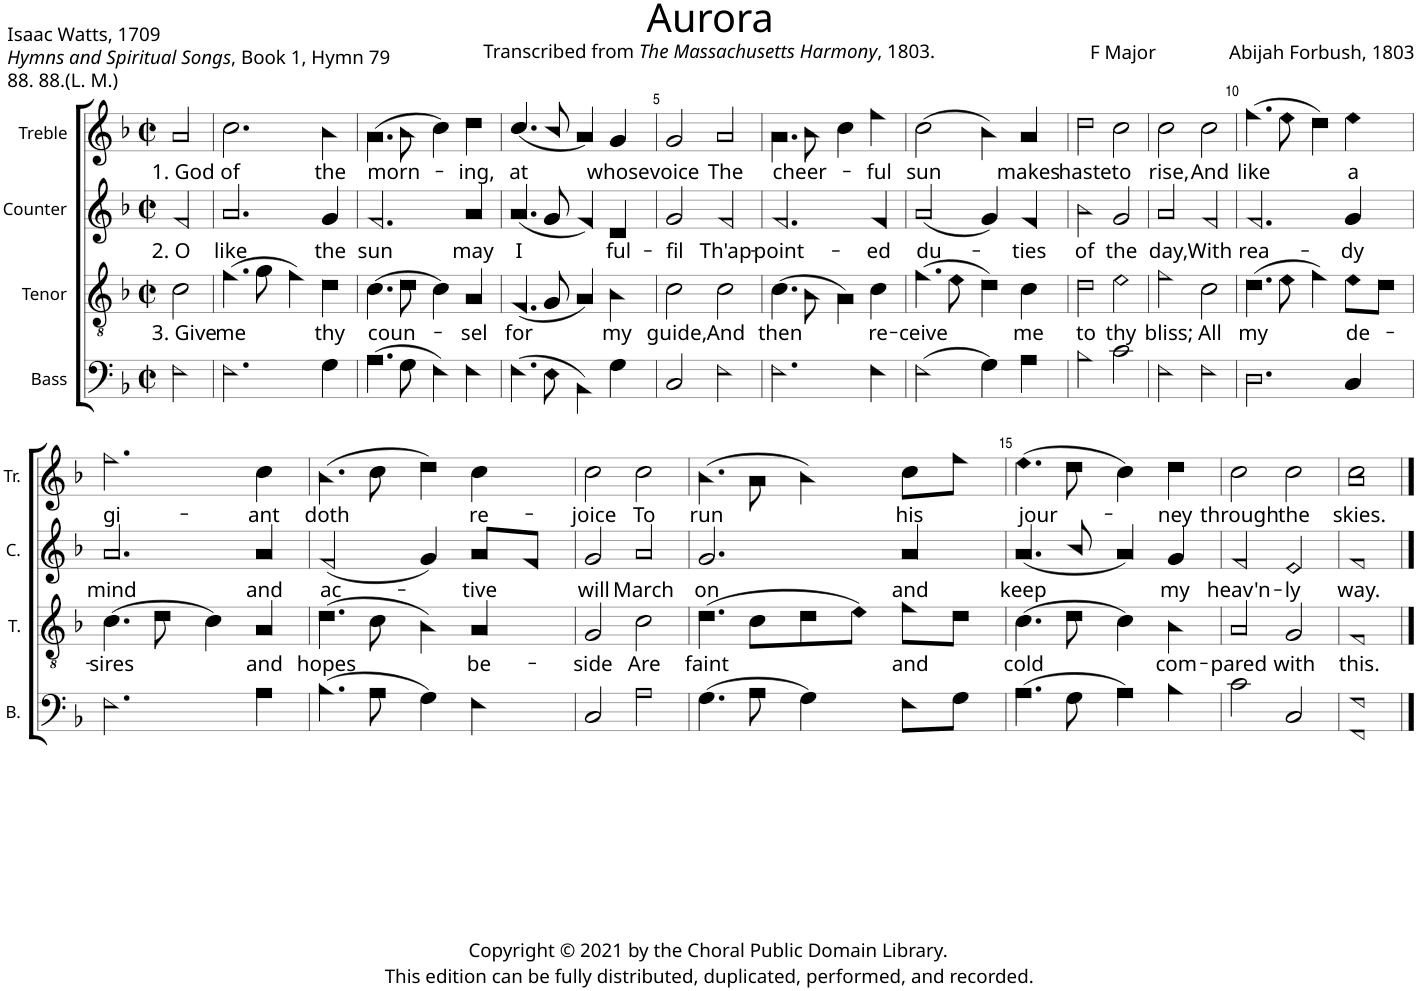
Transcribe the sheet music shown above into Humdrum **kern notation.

**kern	**kern	**text	**kern	**text	**kern	**text
*part4	*part3	*part3	*part2	*part2	*part1	*part1
*staff4	*staff3	*staff3	*staff2	*staff2	*staff1	*staff1
*I"Bass	*I"Tenor	*	*I"Counter	*	*I"Treble	*
*I'B.	*I'T.	*	*I'C.	*	*I'Tr.	*
*clefF4	*clefGv2	*	*clefG2	*	*clefG2	*
*k[b-]	*k[b-]	*	*k[b-]	*	*k[b-]	*
*M2/2	*M2/2	*	*M2/2	*	*M2/2	*
*met(c|)	*met(c|)	*	*met(c|)	*	*met(c|)	*
=1	=1	=1	=1	=1	=1	=1
!	!	!LO:LY:b	!	!LO:LY:b	!	!LO:LY:b
2F!\	2c!\	3. Give	2f!/	2. O	2a!/	1. God
=2	=2	=2	=2	=2	=2	=2
!	!	!LO:LY:b	!	!LO:LY:b	!	!LO:LY:b
2.F!\	(4.f!\	me	2.a!/	like	2.cc!\	of
.	8g!\	.	.	.	.	.
.	4f!\)	.	.	.	.	.
!	!	!LO:LY:b	!	!LO:LY:b	!	!LO:LY:b
4G!\	4d!\	thy	4g!/	the	4b-!\	the
=3	=3	=3	=3	=3	=3	=3
!	!	!LO:LY:b	!	!LO:LY:b	!	!LO:LY:b
(4.A!\	(4.c!\	coun-	2.f!/	sun	(4.a!\	morn-
8G!\	8d!\	.	.	.	8b-!\	.
4F!\)	4c!\)	.	.	.	4cc!\)	.
!	!	!LO:LY:b	!	!LO:LY:b	!	!LO:LY:b
4F!\	4A!/	-sel	4a!/	may	4dd!\	-ing,
=4	=4	=4	=4	=4	=4	=4
!	!	!LO:LY:b	!	!LO:LY:b	!	!LO:LY:b
(4.F!\	(4.F!/	for	(4.a!/	I	(4.cc!/	at
8E!\	8G!/	.	8g!/	.	8b-!/	.
4BB-!\)	4A!/)	.	4f!/)	.	4a!/)	.
!	!	!LO:LY:b	!	!LO:LY:b	!	!LO:LY:b
4G!\	4B-!\	my	4d!/	ful-	4g!/	whose
=5	=5	=5	=5	=5	=5	=5
!	!	!LO:LY:b	!	!LO:LY:b	!	!LO:LY:b
2C!/	2c!\	guide,	2g!/	-fil	2g!/	voice
!	!	!LO:LY:b	!	!LO:LY:b	!	!LO:LY:b
2F!\	2c!\	And	2f!/	Th'ap-	2a!/	The
=6	=6	=6	=6	=6	=6	=6
!	!	!LO:LY:b	!	!LO:LY:b	!	!LO:LY:b
2.F!\	(4.c!\	then	2.f!/	-point-	4.a!\	cheer-
.	8B-!\	.	.	.	8b-!\	.
.	4A!\)	.	.	.	4cc!\	.
!	!	!LO:LY:b	!	!LO:LY:b	!	!LO:LY:b
4F!\	4c!\	re-	4f!/	-ed	4ff!\	-ful
=7	=7	=7	=7	=7	=7	=7
!	!	!LO:LY:b	!	!LO:LY:b	!	!LO:LY:b
(2F!\	(4.f!\	-ceive	(2a!/	du-	(2cc!\	sun
.	8e!\	.	.	.	.	.
4G!\)	4d!\)	.	4g!/)	.	4b-!\)	.
!	!	!LO:LY:b	!	!LO:LY:b	!	!LO:LY:b
4A!\	4c!\	me	4f!/	-ties	4a!/	makes
=8	=8	=8	=8	=8	=8	=8
!	!	!LO:LY:b	!	!LO:LY:b	!	!LO:LY:b
2B-!\	2d!\	to	2b-!\	of	2dd!\	haste
!	!	!LO:LY:b	!	!LO:LY:b	!	!LO:LY:b
2c!\	2e!\	thy	2g!/	the	2cc!\	to
=9	=9	=9	=9	=9	=9	=9
!	!	!LO:LY:b	!	!LO:LY:b	!	!LO:LY:b
2F!\	2f!\	bliss;	2a!/	day,	2cc!\	rise,
!	!	!LO:LY:b	!	!LO:LY:b	!	!LO:LY:b
2F!\	2c!\	All	2f!/	With	2cc!\	And
=10	=10	=10	=10	=10	=10	=10
!	!	!LO:LY:b	!	!LO:LY:b	!	!LO:LY:b
2.D!\	(4.d!\	my	2.f!/	rea-	(4.ff!\	like
.	8e!\	.	.	.	8ee!\	.
.	4f!\)	.	.	.	4dd!\)	.
!	!	!LO:LY:b	!	!LO:LY:b	!	!LO:LY:b
4C!/	8e!\L	de-	4g!/	-dy	4ee!\	a
.	8d!\J	.	.	.	.	.
!!LO:LB:g=z
=11	=11	=11	=11	=11	=11	=11
!	!	!LO:LY:b	!	!LO:LY:b	!	!LO:LY:b
2.F!\	(4.c!\	-sires	2.a!/	mind	2.ff!\	gi-
.	8d!\	.	.	.	.	.
.	4c!\)	.	.	.	.	.
!	!	!LO:LY:b	!	!LO:LY:b	!	!LO:LY:b
4A!\	4A!/	and	4a!/	and	4cc!\	-ant
=12	=12	=12	=12	=12	=12	=12
!	!	!LO:LY:b	!	!LO:LY:b	!	!LO:LY:b
(4.B-!\	(4.d!\	hopes	(2f!/	ac-	(4.b-!\	doth
8A!\	8c!\	.	.	.	8cc!\	.
4G!\)	4B-!\)	.	4g!/)	.	4dd!\)	.
!	!	!LO:LY:b	!	!LO:LY:b	!	!LO:LY:b
4F!\	4A!/	be-	8a!/L	-tive	4cc!\	re-
.	.	.	8f!/J	.	.	.
=13	=13	=13	=13	=13	=13	=13
!	!	!LO:LY:b	!	!LO:LY:b	!	!LO:LY:b
2C!/	2G!/	-side	2g!/	will	2cc!\	-joice
!	!	!LO:LY:b	!	!LO:LY:b	!	!LO:LY:b
2A!\	2c!\	Are	2a!/	March	2cc!\	To
=14	=14	=14	=14	=14	=14	=14
!	!	!LO:LY:b	!	!LO:LY:b	!	!LO:LY:b
(4.G!\	(4.d!\	faint	2.g!/	on	(4.b-!\	run
8A!\	8c!\L	.	.	.	8a!\	.
4G!\)	8d!\	.	.	.	4b-!\)	.
.	8e!\J)	.	.	.	.	.
!	!	!LO:LY:b	!	!LO:LY:b	!	!LO:LY:b
8F!\L	8f!\L	and	4a!/	and	8cc!\L	his
8G!\J	8d!\J	.	.	.	8ff!\J	.
=15	=15	=15	=15	=15	=15	=15
!	!	!LO:LY:b	!	!LO:LY:b	!	!LO:LY:b
(4.A!\	(4.c!\	cold	(4.a!/	keep	(4.ee!\	jour-
8G!\	8d!\	.	8b-!/	.	8dd!\	.
4A!\)	4c!\)	.	4a!/)	.	4cc!\)	.
!	!	!LO:LY:b	!	!LO:LY:b	!	!LO:LY:b
4B-!\	4B-!\	com-	4g!/	my	4dd!\	-ney
=16	=16	=16	=16	=16	=16	=16
!	!	!LO:LY:b	!	!LO:LY:b	!	!LO:LY:b
2c!\	2A!/	-pared	2f!/	heav'n-	2cc!\	through
!	!	!LO:LY:b	!	!LO:LY:b	!	!LO:LY:b
2C!/	2G!/	with	2e!/	-ly	2cc!\	the
=17	=17	=17	=17	=17	=17	=17
!	!	!LO:LY:b	!	!LO:LY:b	!	!LO:LY:b
1FF! 1F!	1F!	this.	1f!	way.	1a! 1cc!	skies.
==	==	==	==	==	==	==
*-	*-	*-	*-	*-	*-	*-
